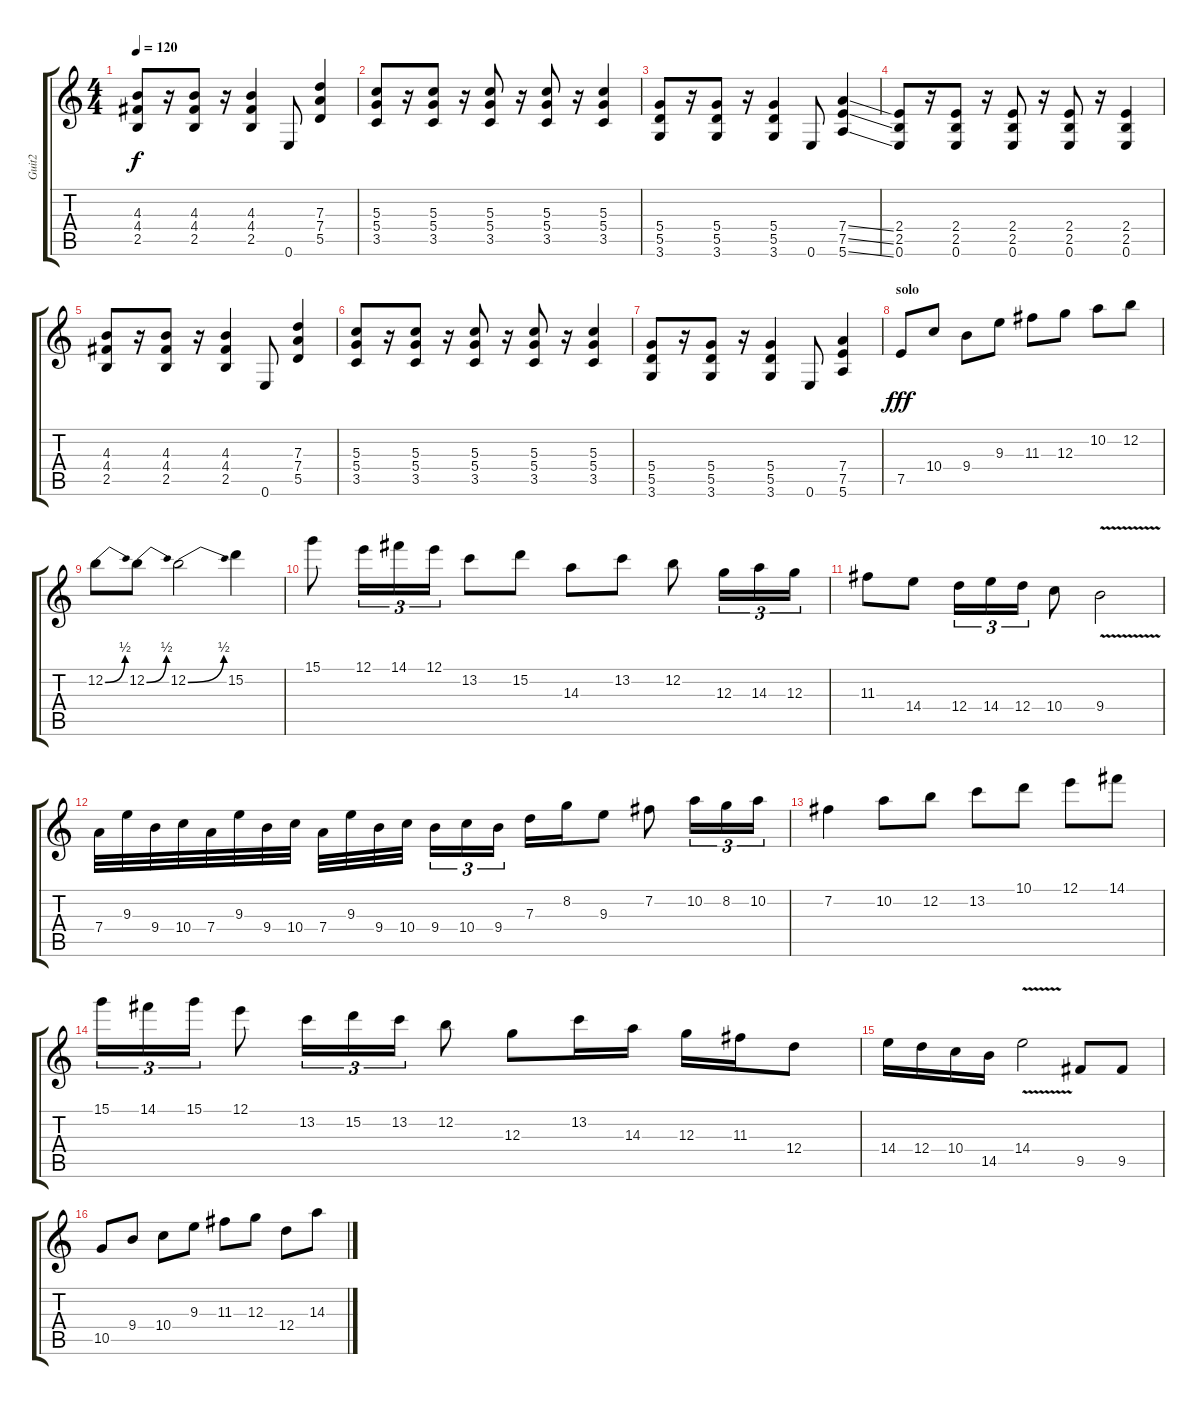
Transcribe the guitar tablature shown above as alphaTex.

\track ("Guit2" "Guit2") {instrument overdrivenguitar}
\staff {score tabs}
\tuning (E4 B3 G3 D3 A2 E2) {hide}
\ts (4 4)
\tempo 120
\clef g2
\ks c
(4.3 4.4 2.5).8{dy f} r.16 (4.3 4.4 2.5).8 r.16 (4.3 4.4 2.5).4 0.6.8 (7.3 7.4 5.5).4 |
(5.3 5.4 3.5).8 r.16 (5.3 5.4 3.5).8 r.16 (5.3 5.4 3.5).8 r.16 (5.3 5.4 3.5).8 r.16 (5.3 5.4 3.5).4 |
(5.4 5.5 3.6).8 r.16 (5.4 5.5 3.6).8 r.16 (5.4 5.5 3.6).4 0.6.8 (7.4{ss} 7.5{ss} 5.6{ss}).4 |
(2.4 2.5 0.6).8 r.16 (2.4 2.5 0.6).8 r.16 (2.4 2.5 0.6).8 r.16 (2.4 2.5 0.6).8 r.16 (2.4 2.5 0.6).4 |
(4.3 4.4 2.5).8 r.16 (4.3 4.4 2.5).8 r.16 (4.3 4.4 2.5).4 0.6.8 (7.3 7.4 5.5).4 |
(5.3 5.4 3.5).8 r.16 (5.3 5.4 3.5).8 r.16 (5.3 5.4 3.5).8 r.16 (5.3 5.4 3.5).8 r.16 (5.3 5.4 3.5).4 |
(5.4 5.5 3.6).8 r.16 (5.4 5.5 3.6).8 r.16 (5.4 5.5 3.6).4 0.6.8 (7.4 7.5 5.6).4 |
\section ("" "solo")
7.5.8{dy fff volume 13} 10.4.8 9.4.8 9.3.8 11.3.8 12.3.8 10.2.8 12.2.8 |
12.2{be (bend 0 0 60 2)}.8 12.2{be (bend 0 0 60 2)}.8 12.2{be (bend 0 0 60 2)}.2 15.2.4 |
15.1.8 12.1.16{tu (3 2)} 14.1.16{tu (3 2)} 12.1.16{tu (3 2)} 13.2.8 15.2.8 14.3.8 13.2.8 12.2.8 12.3.16{tu (3 2)} 14.3.16{tu (3 2)} 12.3.16{tu (3 2)} |
11.3.8 14.4.8 12.4.16{tu (3 2)} 14.4.16{tu (3 2)} 12.4.16{tu (3 2)} 10.4.8 9.4{v}.2 |
7.4.32 9.3.32 9.4.32 10.4.32 7.4.32 9.3.32 9.4.32 10.4.32 7.4.32 9.3.32 9.4.32 10.4.32 9.4.16{tu (3 2)} 10.4.16{tu (3 2)} 9.4.16{tu (3 2)} 7.3.16 8.2.16 9.3.8 7.2.8 10.2.16{tu (3 2)} 8.2.16{tu (3 2)} 10.2.16{tu (3 2)} |
7.2.4 10.2.8 12.2.8 13.2.8 10.1.8 12.1.8 14.1.8 |
15.1.16{tu (3 2)} 14.1.16{tu (3 2)} 15.1.16{tu (3 2)} 12.1.8 13.2.16{tu (3 2)} 15.2.16{tu (3 2)} 13.2.16{tu (3 2)} 12.2.8 12.3.8 13.2.16 14.3.16 12.3.16 11.3.16 12.4.8 |
14.4.16 12.4.16 10.4.16 14.5.16 14.4{v}.2 9.5.8 9.5.8 |
10.5.8{volume 13} 9.4.8 10.4.8 9.3.8 11.3.8 12.3.8 12.4.8 14.3.8
